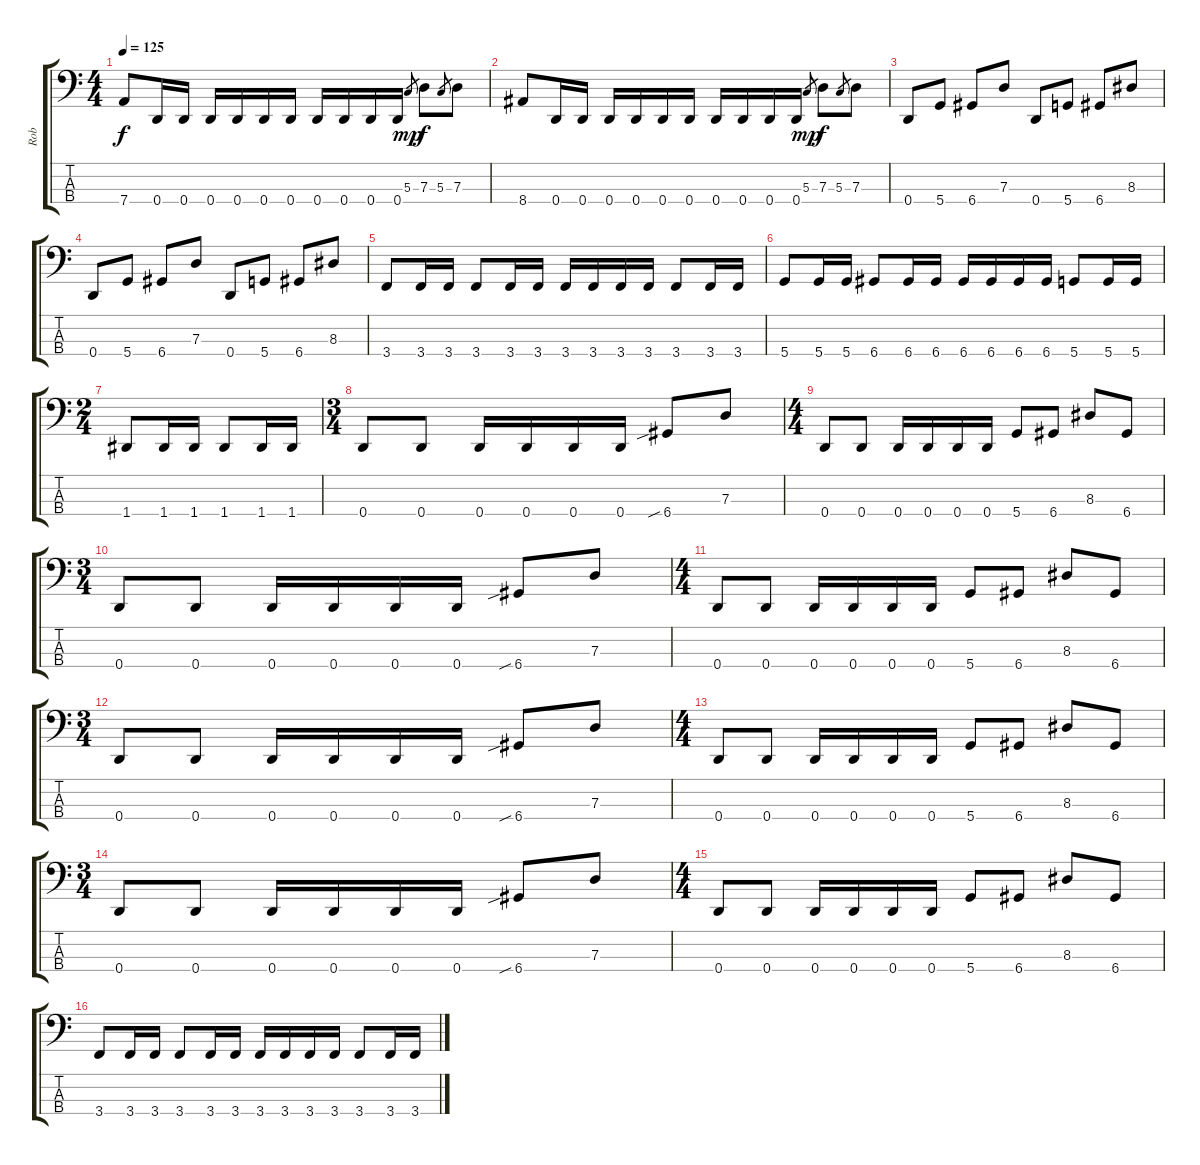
\track ("Rob" "Rob") {instrument electricbassfinger}
\staff {score tabs}
\tuning (F2 C2 G1 D1) {hide}
\ts (4 4)
\tempo 125
\clef f4
\ks c
7.4.8{dy f} 0.4.16 0.4.16 0.4.16 0.4.16 0.4.16 0.4.16 0.4.16 0.4.16 0.4.16 0.4.16 5.3.8{gr dy mp} 7.3.8{dy f} 5.3.8{gr} 7.3.8 |
8.4.8 0.4.16 0.4.16 0.4.16 0.4.16 0.4.16 0.4.16 0.4.16 0.4.16 0.4.16 0.4.16 5.3.8{gr dy mp} 7.3.8{dy f} 5.3.8{gr} 7.3.8 |
0.4.8 5.4.8 6.4.8 7.3.8 0.4.8 5.4.8 6.4.8 8.3.8 |
0.4.8 5.4.8 6.4.8 7.3.8 0.4.8 5.4.8 6.4.8 8.3.8 |
3.4.8 3.4.16 3.4.16 3.4.8 3.4.16 3.4.16 3.4.16 3.4.16 3.4.16 3.4.16 3.4.8 3.4.16 3.4.16 |
5.4.8 5.4.16 5.4.16 6.4.8 6.4.16 6.4.16 6.4.16 6.4.16 6.4.16 6.4.16 5.4.8 5.4.16 5.4.16 |
\ts (2 4)
1.4.8 1.4.16 1.4.16 1.4.8 1.4.16 1.4.16 |
\ts (3 4)
0.4.8 0.4.8 0.4.16 0.4.16 0.4.16 0.4.16 6.4{sib}.8 7.3.8 |
\ts (4 4)
0.4.8 0.4.8 0.4.16 0.4.16 0.4.16 0.4.16 5.4.8 6.4.8 8.3.8 6.4.8 |
\ts (3 4)
0.4.8 0.4.8 0.4.16 0.4.16 0.4.16 0.4.16 6.4{sib}.8 7.3.8 |
\ts (4 4)
0.4.8 0.4.8 0.4.16 0.4.16 0.4.16 0.4.16 5.4.8 6.4.8 8.3.8 6.4.8 |
\ts (3 4)
0.4.8 0.4.8 0.4.16 0.4.16 0.4.16 0.4.16 6.4{sib}.8 7.3.8 |
\ts (4 4)
0.4.8 0.4.8 0.4.16 0.4.16 0.4.16 0.4.16 5.4.8 6.4.8 8.3.8 6.4.8 |
\ts (3 4)
0.4.8 0.4.8 0.4.16 0.4.16 0.4.16 0.4.16 6.4{sib}.8 7.3.8 |
\ts (4 4)
0.4.8 0.4.8 0.4.16 0.4.16 0.4.16 0.4.16 5.4.8 6.4.8 8.3.8 6.4.8 |
3.4.8 3.4.16 3.4.16 3.4.8 3.4.16 3.4.16 3.4.16 3.4.16 3.4.16 3.4.16 3.4.8 3.4.16 3.4.16
